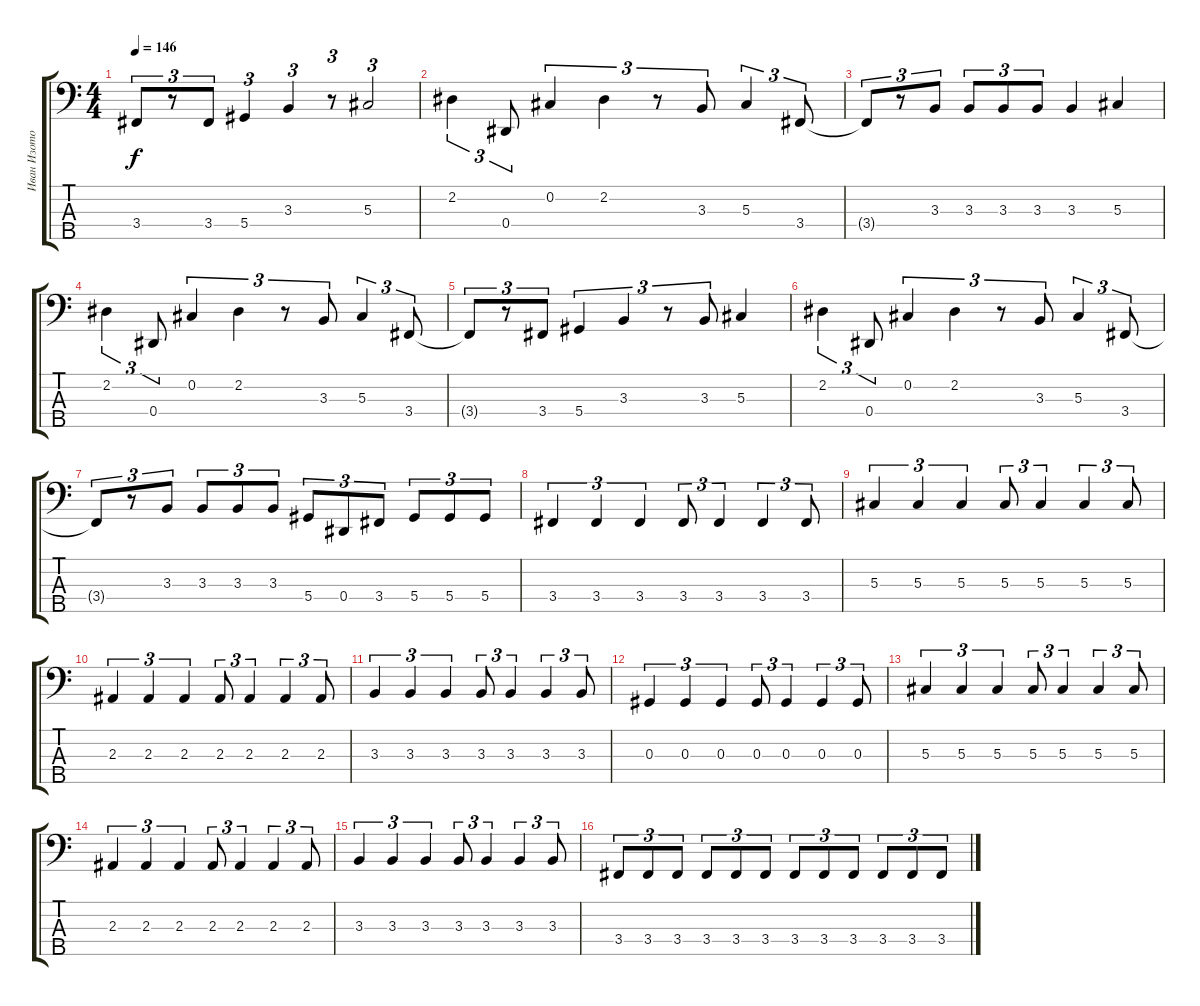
\track ("Иван Изотов" "Иван Изото") {instrument electricbasspick}
\staff {score tabs}
\tuning (Gb2 Db2 Ab1 Eb1 Bb0) {hide}
\ts (4 4)
\tempo 146
\clef f4
\ks c
3.4{t}.8{tu (3 2) dy f} r.8{tu (3 2)} 3.4.8{tu (3 2)} 5.4.4{tu (3 2)} 3.3.4{tu (3 2)} r.8{tu (3 2)} 5.3.2{tu (3 2)} |
2.2.4{tu (3 2)} 0.4.8{tu (3 2)} 0.2.4{tu (3 2)} 2.2.4{tu (3 2)} r.8{tu (3 2)} 3.3.8{tu (3 2)} 5.3.4{tu (3 2)} 3.4.8{tu (3 2)} |
3.4{t}.8{tu (3 2)} r.8{tu (3 2)} 3.3.8{tu (3 2)} 3.3.8{tu (3 2)} 3.3.8{tu (3 2)} 3.3.8{tu (3 2)} 3.3.4 5.3.4 |
2.2.4{tu (3 2)} 0.4.8{tu (3 2)} 0.2.4{tu (3 2)} 2.2.4{tu (3 2)} r.8{tu (3 2)} 3.3.8{tu (3 2)} 5.3.4{tu (3 2)} 3.4.8{tu (3 2)} |
3.4{t}.8{tu (3 2)} r.8{tu (3 2)} 3.4.8{tu (3 2)} 5.4.4{tu (3 2)} 3.3.4{tu (3 2)} r.8{tu (3 2)} 3.3.8{tu (3 2)} 5.3.4 |
2.2.4{tu (3 2)} 0.4.8{tu (3 2)} 0.2.4{tu (3 2)} 2.2.4{tu (3 2)} r.8{tu (3 2)} 3.3.8{tu (3 2)} 5.3.4{tu (3 2)} 3.4.8{tu (3 2)} |
3.4{t}.8{tu (3 2)} r.8{tu (3 2)} 3.3.8{tu (3 2)} 3.3.8{tu (3 2)} 3.3.8{tu (3 2)} 3.3.8{tu (3 2)} 5.4.8{tu (3 2)} 0.4.8{tu (3 2)} 3.4.8{tu (3 2)} 5.4.8{tu (3 2)} 5.4.8{tu (3 2)} 5.4.8{tu (3 2)} |
3.4.4{tu (3 2)} 3.4.4{tu (3 2)} 3.4.4{tu (3 2)} 3.4.8{tu (3 2)} 3.4.4{tu (3 2)} 3.4.4{tu (3 2)} 3.4.8{tu (3 2)} |
5.3.4{tu (3 2)} 5.3.4{tu (3 2)} 5.3.4{tu (3 2)} 5.3.8{tu (3 2)} 5.3.4{tu (3 2)} 5.3.4{tu (3 2)} 5.3.8{tu (3 2)} |
2.3.4{tu (3 2)} 2.3.4{tu (3 2)} 2.3.4{tu (3 2)} 2.3.8{tu (3 2)} 2.3.4{tu (3 2)} 2.3.4{tu (3 2)} 2.3.8{tu (3 2)} |
3.3.4{tu (3 2)} 3.3.4{tu (3 2)} 3.3.4{tu (3 2)} 3.3.8{tu (3 2)} 3.3.4{tu (3 2)} 3.3.4{tu (3 2)} 3.3.8{tu (3 2)} |
0.3.4{tu (3 2)} 0.3.4{tu (3 2)} 0.3.4{tu (3 2)} 0.3.8{tu (3 2)} 0.3.4{tu (3 2)} 0.3.4{tu (3 2)} 0.3.8{tu (3 2)} |
5.3.4{tu (3 2)} 5.3.4{tu (3 2)} 5.3.4{tu (3 2)} 5.3.8{tu (3 2)} 5.3.4{tu (3 2)} 5.3.4{tu (3 2)} 5.3.8{tu (3 2)} |
2.3.4{tu (3 2)} 2.3.4{tu (3 2)} 2.3.4{tu (3 2)} 2.3.8{tu (3 2)} 2.3.4{tu (3 2)} 2.3.4{tu (3 2)} 2.3.8{tu (3 2)} |
3.3.4{tu (3 2)} 3.3.4{tu (3 2)} 3.3.4{tu (3 2)} 3.3.8{tu (3 2)} 3.3.4{tu (3 2)} 3.3.4{tu (3 2)} 3.3.8{tu (3 2)} |
3.4.8{tu (3 2)} 3.4.8{tu (3 2)} 3.4.8{tu (3 2)} 3.4.8{tu (3 2)} 3.4.8{tu (3 2)} 3.4.8{tu (3 2)} 3.4.8{tu (3 2)} 3.4.8{tu (3 2)} 3.4.8{tu (3 2)} 3.4.8{tu (3 2)} 3.4.8{tu (3 2)} 3.4.8{tu (3 2)}
